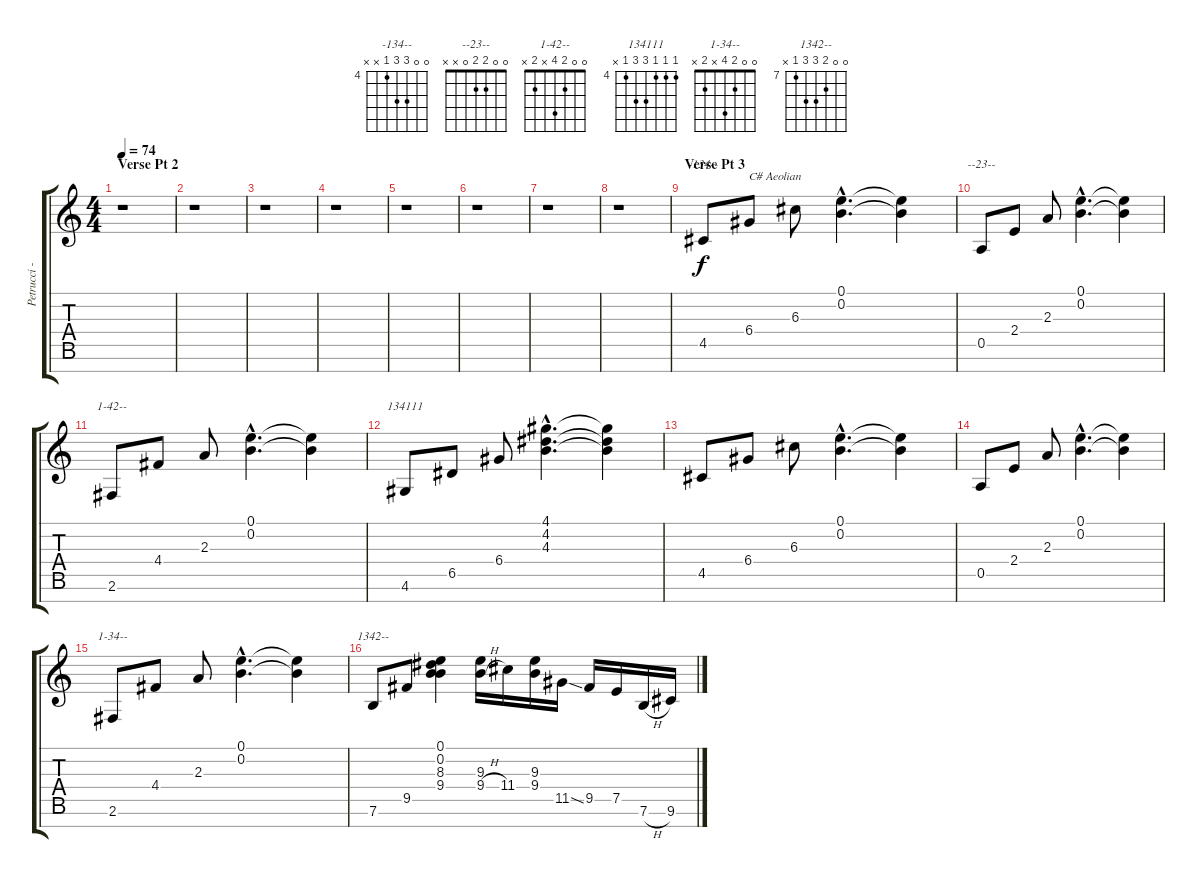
\track ("Petrucci - Clean" "Petrucci -") {instrument acousticguitarsteel}
\staff {score tabs}
\tuning (E4 B3 G3 D3 A2 E2 B1) {hide}
\chord ("-134--" 0 0 6 6 4 x x) {firstfret 4}
\chord ("--23--" 0 0 2 2 0 x x)
\chord ("1-42--" 0 0 2 4 x 2 x)
\chord ("134111" 4 4 4 6 6 4 x) {firstfret 4}
\chord ("1-34--" 0 0 2 4 x 2 x)
\chord ("1342--" 0 0 8 9 9 7 x) {firstfret 7}
\ts (4 4)
\section ("" "Verse Pt 2")
\tempo 74
\clef g2
\ks c
r.1{dy f} |
r.1 |
r.1 |
r.1 |
r.1 |
r.1 |
r.1 |
r.1 |
\section ("" "Verse Pt 3")
4.5.8{ch "-134--"} 6.4.8{txt "C# Aeolian"} 6.3.8 (0.1{hac} 0.2{hac}).4{d} (0.1{t} 0.2{t}).4 |
0.5.8{ch "--23--"} 2.4.8 2.3.8 (0.1{hac} 0.2{hac}).4{d} (0.1{t} 0.2{t}).4 |
2.6.8{ch "1-42--"} 4.4.8 2.3.8 (0.1{hac} 0.2{hac}).4{d} (0.1{t} 0.2{t}).4 |
4.6.8{ch "134111"} 6.5.8 6.4.8 (4.1{hac} 4.2{hac} 4.3{hac}).4{d} (4.1{t} 4.2{t} 4.3{t}).4 |
4.5.8 6.4.8 6.3.8 (0.1{hac} 0.2{hac}).4{d} (0.1{t} 0.2{t}).4 |
0.5.8 2.4.8 2.3.8 (0.1{hac} 0.2{hac}).4{d} (0.1{t} 0.2{t}).4 |
2.6.8{ch "1-34--"} 4.4.8 2.3.8 (0.1{hac} 0.2{hac}).4{d} (0.1{t} 0.2{t}).4 |
7.6.8{ch "1342--"} 9.5.8 (0.1 0.2 8.3 9.4).4 (9.3 9.4{h}).16 11.4.16 (9.3 9.4).16 11.5{ss}.16 9.5.16 7.5.16 7.6{h}.16 9.6.16
